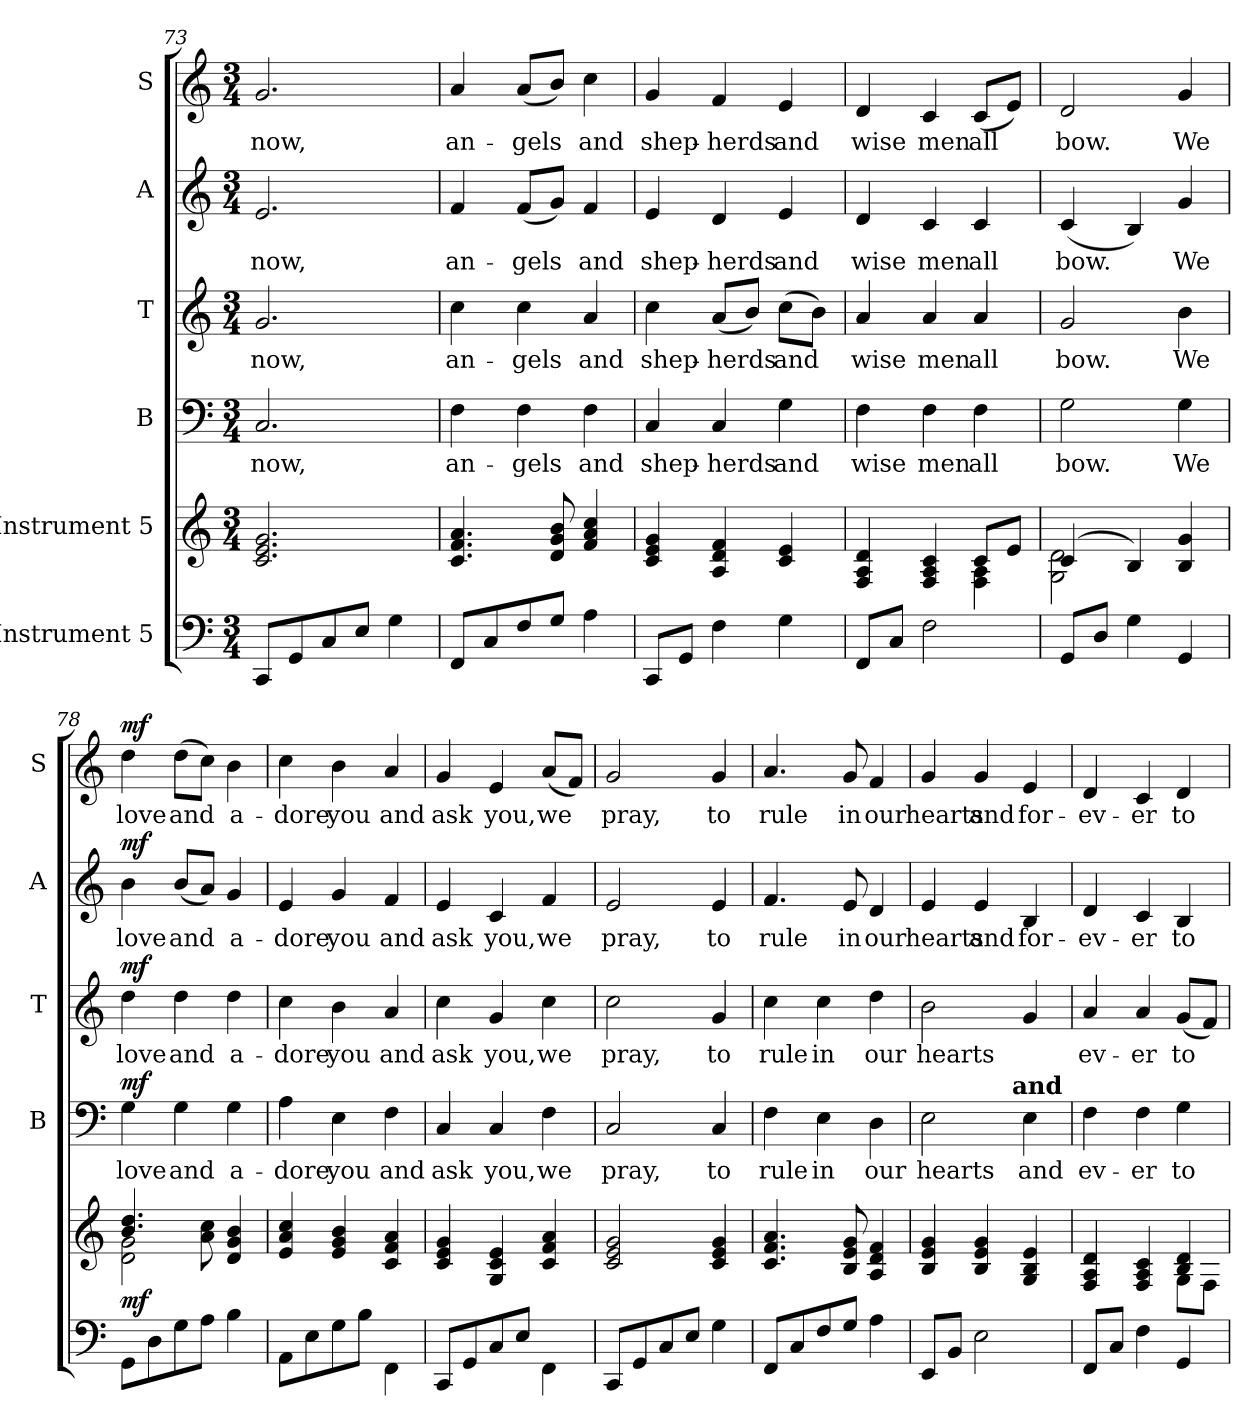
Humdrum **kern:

**kern	**kern	**dynam	**kern	**text	**dynam	**kern	**text	**dynam	**kern	**text	**dynam	**kern	**text	**dynam
*part6	*part5	*part5	*part4	*part4	*part4	*part3	*part3	*part3	*part2	*part2	*part2	*part1	*part1	*part1
*staff6	*staff5	*staff5	*staff4	*staff4	*staff4	*staff3	*staff3	*staff3	*staff2	*staff2	*staff2	*staff1	*staff1	*staff1
*I"Instrument 5	*I"Instrument 5	*	*I"B	*	*	*I"T	*	*	*I"A	*	*	*I"S	*	*
*	*	*	*I'B	*	*	*I'T	*	*	*I'A	*	*	*I'S	*	*
*clefF4	*clefG2	*	*clefF4	*	*	*clefG2	*	*	*clefG2	*	*	*clefG2	*	*
*k[]	*k[]	*	*k[]	*	*	*k[]	*	*	*k[]	*	*	*k[]	*	*
*C:	*C:	*	*C:	*	*	*C:	*	*	*C:	*	*	*C:	*	*
*M3/4	*M3/4	*	*M3/4	*	*	*M3/4	*	*	*M3/4	*	*	*M3/4	*	*
=73	=73	=73	=73	=73	=73	=73	=73	=73	=73	=73	=73	=73	=73	=73
!	!	!	!	!LO:LY:b:cj	!	!	!LO:LY:b:cj	!	!	!LO:LY:b:cj	!	!	!LO:LY:b:cj	!
8CC/L	2.e/ 2.c/ 2.g/	.	2.C/	now,	.	2.g/	now,	.	2.e/	now,	.	2.g/	now,	.
8GG/	.	.	.	.	.	.	.	.	.	.	.	.	.	.
8C/	.	.	.	.	.	.	.	.	.	.	.	.	.	.
8E/J	.	.	.	.	.	.	.	.	.	.	.	.	.	.
4G\	.	.	.	.	.	.	.	.	.	.	.	.	.	.
!!LO:PB:g=z
=74	=74	=74	=74	=74	=74	=74	=74	=74	=74	=74	=74	=74	=74	=74
!	!	!	!	!LO:LY:b:cj	!	!	!LO:LY:b:cj	!	!	!LO:LY:b:cj	!	!	!LO:LY:b:cj	!
8FF/L	4.f/ 4.c/ 4.a/	.	4F\	an-	.	4cc\	an-	.	4f/	an-	.	4a/	an-	.
8C/	.	.	.	.	.	.	.	.	.	.	.	.	.	.
!	!	!	!	!LO:LY:b:cj	!	!	!LO:LY:b:cj	!	!	!LO:LY:b:cj	!	!	!LO:LY:b:cj	!
8F/	.	.	4F\	-gels	.	4cc\	-gels	.	(<8f/L	-gels	.	(<8a/L	-gels	.
!	!	!	!	!	!	!	!	!	!	!LO:LY:b:cj	!	!	!LO:LY:b:cj	!
8G/J	8b/ 8g/ 8d/	.	.	.	.	.	.	.	8g/J)	.	.	8b/J)	.	.
!	!	!	!	!LO:LY:b:cj	!	!	!LO:LY:b:cj	!	!	!LO:LY:b:cj	!	!	!LO:LY:b:cj	!
4A\	4cc/ 4a/ 4f/	.	4F\	and	.	4a/	and	.	4f/	and	.	4cc\	and	.
=75	=75	=75	=75	=75	=75	=75	=75	=75	=75	=75	=75	=75	=75	=75
!	!	!	!	!LO:LY:b:cj	!	!	!LO:LY:b:cj	!	!	!LO:LY:b:cj	!	!	!LO:LY:b:cj	!
8CC/L	4e/ 4c/ 4g/	.	4C/	shep-	.	4cc\	shep-	.	4e/	shep-	.	4g/	shep-	.
8GG/J	.	.	.	.	.	.	.	.	.	.	.	.	.	.
!	!	!	!	!LO:LY:b:cj	!	!	!LO:LY:b:cj	!	!	!LO:LY:b:cj	!	!	!LO:LY:b:cj	!
4F\	4d/ 4A/ 4f/	.	4C/	-herds	.	(<8a/L	-herds	.	4d/	-herds	.	4f/	-herds	.
!	!	!	!	!	!	!	!LO:LY:b:cj	!	!	!	!	!	!	!
.	.	.	.	.	.	8b/J)	.	.	.	.	.	.	.	.
!	!	!	!	!LO:LY:b:cj	!	!	!LO:LY:b:cj	!	!	!LO:LY:b:cj	!	!	!LO:LY:b:cj	!
4G\	4e/ 4c/	.	4G\	and	.	(>8cc\L	and	.	4e/	and	.	4e/	and	.
!	!	!	!	!	!	!	!LO:LY:b:cj	!	!	!	!	!	!	!
.	.	.	.	.	.	8b\J)	.	.	.	.	.	.	.	.
=76	=76	=76	=76	=76	=76	=76	=76	=76	=76	=76	=76	=76	=76	=76
*	*^	*	*	*	*	*	*	*	*	*	*	*	*	*
!	!	!	!	!	!LO:LY:b:cj	!	!	!LO:LY:b:cj	!	!	!LO:LY:b:cj	!	!	!LO:LY:b:cj	!
8FF/L	4d/ 4A/ 4F/	2ryy	.	4F\	wise	.	4a/	wise	.	4d/	wise	.	4d/	wise	.
8C/J	.	.	.	.	.	.	.	.	.	.	.	.	.	.	.
!	!	!	!	!	!LO:LY:b:cj	!	!	!LO:LY:b:cj	!	!	!LO:LY:b:cj	!	!	!LO:LY:b:cj	!
2F\	4c/ 4A/ 4F/	.	.	4F\	men	.	4a/	men	.	4c/	men	.	4c/	men	.
!	!	!	!	!	!LO:LY:b:cj	!	!	!LO:LY:b:cj	!	!	!LO:LY:b:cj	!	!	!LO:LY:b:cj	!
.	8c/L	4F\ 4A\	.	4F\	all	.	4a/	all	.	4c/	all	.	(<8c/L	all	.
!	!	!	!	!	!	!	!	!	!	!	!	!	!	!LO:LY:b:cj	!
.	8e/J	.	.	.	.	.	.	.	.	.	.	.	8e/J)	.	.
=77	=77	=77	=77	=77	=77	=77	=77	=77	=77	=77	=77	=77	=77	=77	=77
!	!	!	!	!	!LO:LY:b:cj	!	!	!LO:LY:b:cj	!	!	!LO:LY:b:cj	!	!	!LO:LY:b:cj	!
8GG/L	(<4c/	2G\ 2d\	.	2G\	bow.	.	2g/	bow.	.	(<4c/	bow.	.	2d/	bow.	.
8D/J	.	.	.	.	.	.	.	.	.	.	.	.	.	.	.
!	!	!	!	!	!	!	!	!	!	!	!LO:LY:b:cj	!	!	!	!
4G\	4B/)	.	.	.	.	.	.	.	.	4B/)	.	.	.	.	.
!	!	!	!	!	!LO:LY:b:cj	!	!	!LO:LY:b:cj	!	!	!LO:LY:b:cj	!	!	!LO:LY:b:cj	!
4GG/	4B/ 4g/	4ryy	.	4G\	We	.	4b\	We	.	4g/	We	.	4g/	We	.
!!LO:PB:g=z
=78	=78	=78	=78	=78	=78	=78	=78	=78	=78	=78	=78	=78	=78	=78	=78
!	!	!	!LO:DY:b	!	!LO:LY:b:cj	!LO:DY:a	!	!LO:LY:b:cj	!LO:DY:a	!	!LO:LY:b:cj	!LO:DY:a	!	!LO:LY:b:cj	!LO:DY:a
8GG\L	4.dd/ 4.b/	2g\ 2d\	mf	4G\	love	mf	4dd\	love	mf	4b\	love	mf	4dd\	love	mf
8D\	.	.	.	.	.	.	.	.	.	.	.	.	.	.	.
!	!	!	!	!	!LO:LY:b:cj	!	!	!LO:LY:b:cj	!	!	!LO:LY:b:cj	!	!	!LO:LY:b:cj	!
8G\	.	.	.	4G\	and	.	4dd\	and	.	(<8b/L	and	.	(>8dd\L	and	.
!	!	!	!	!	!	!	!	!	!	!	!LO:LY:b:cj	!	!	!LO:LY:b:cj	!
8A\J	8cc\ 8a\	.	.	.	.	.	.	.	.	8a/J)	.	.	8cc\J)	.	.
!	!	!	!	!	!LO:LY:b:cj	!	!	!LO:LY:b:cj	!	!	!LO:LY:b:cj	!	!	!LO:LY:b:cj	!
4B\	4b/ 4g/ 4d/	4ryy	.	4G\	a-	.	4dd\	a-	.	4g/	a-	.	4b\	a-	.
=79	=79	=79	=79	=79	=79	=79	=79	=79	=79	=79	=79	=79	=79	=79	=79
!	!	!	!	!	!LO:LY:b:cj	!	!	!LO:LY:b:cj	!	!	!LO:LY:b:cj	!	!	!LO:LY:b:cj	!
*	*v	*v	*	*	*	*	*	*	*	*	*	*	*	*	*
8AA\L	4cc/ 4a/ 4e/	.	4A\	-dore	.	4cc\	-dore	.	4e/	-dore	.	4cc\	-dore	.
8E\	.	.	.	.	.	.	.	.	.	.	.	.	.	.
!	!	!	!	!LO:LY:b:cj	!	!	!LO:LY:b:cj	!	!	!LO:LY:b:cj	!	!	!LO:LY:b:cj	!
8G\	4b/ 4g/ 4e/	.	4E\	you	.	4b\	you	.	4g/	you	.	4b\	you	.
8B\J	.	.	.	.	.	.	.	.	.	.	.	.	.	.
!	!	!	!	!LO:LY:b:cj	!	!	!LO:LY:b:cj	!	!	!LO:LY:b:cj	!	!	!LO:LY:b:cj	!
4FF\	4a/ 4f/ 4c/	.	4F\	and	.	4a/	and	.	4f/	and	.	4a/	and	.
=80	=80	=80	=80	=80	=80	=80	=80	=80	=80	=80	=80	=80	=80	=80
!	!	!	!	!LO:LY:b:cj	!	!	!LO:LY:b:cj	!	!	!LO:LY:b:cj	!	!	!LO:LY:b:cj	!
8CC/L	4g/ 4e/ 4c/	.	4C/	ask	.	4cc\	ask	.	4e/	ask	.	4g/	ask	.
8GG/	.	.	.	.	.	.	.	.	.	.	.	.	.	.
!	!	!	!	!LO:LY:b:cj	!	!	!LO:LY:b:cj	!	!	!LO:LY:b:cj	!	!	!LO:LY:b:cj	!
8C/	4e/ 4c/ 4G/	.	4C/	you,	.	4g/	you,	.	4c/	you,	.	4e/	you,	.
8E/J	.	.	.	.	.	.	.	.	.	.	.	.	.	.
!	!	!	!	!LO:LY:b:cj	!	!	!LO:LY:b:cj	!	!	!LO:LY:b:cj	!	!	!LO:LY:b:cj	!
4FF\	4a/ 4f/ 4c/	.	4F\	we	.	4cc\	we	.	4f/	we	.	(<8a/L	we	.
!	!	!	!	!	!	!	!	!	!	!	!	!	!LO:LY:b:cj	!
.	.	.	.	.	.	.	.	.	.	.	.	8f/J)	.	.
=81	=81	=81	=81	=81	=81	=81	=81	=81	=81	=81	=81	=81	=81	=81
!	!	!	!	!LO:LY:b:cj	!	!	!LO:LY:b:cj	!	!	!LO:LY:b:cj	!	!	!LO:LY:b:cj	!
8CC/L	2e/ 2c/ 2g/	.	2C/	pray,	.	2cc\	pray,	.	2e/	pray,	.	2g/	pray,	.
8GG/	.	.	.	.	.	.	.	.	.	.	.	.	.	.
8C/	.	.	.	.	.	.	.	.	.	.	.	.	.	.
8E/J	.	.	.	.	.	.	.	.	.	.	.	.	.	.
!	!	!	!	!LO:LY:b:cj	!	!	!LO:LY:b:cj	!	!	!LO:LY:b:cj	!	!	!LO:LY:b:cj	!
4G\	4g/ 4e/ 4c/	.	4C/	to	.	4g/	to	.	4e/	to	.	4g/	to	.
!!LO:PB:g=z
=82	=82	=82	=82	=82	=82	=82	=82	=82	=82	=82	=82	=82	=82	=82
!	!	!	!	!LO:LY:b:cj	!	!	!LO:LY:b:cj	!	!	!LO:LY:b:cj	!	!	!LO:LY:b:cj	!
8FF/L	4.f/ 4.c/ 4.a/	.	4F\	rule	.	4cc\	rule	.	4.f/	rule	.	4.a/	rule	.
8C/	.	.	.	.	.	.	.	.	.	.	.	.	.	.
!	!	!	!	!LO:LY:b:cj	!	!	!LO:LY:b:cj	!	!	!	!	!	!	!
8F/	.	.	4E\	in	.	4cc\	in	.	.	.	.	.	.	.
!	!	!	!	!	!	!	!	!	!	!LO:LY:b:cj	!	!	!LO:LY:b:cj	!
8G/J	8g/ 8B/ 8e/	.	.	.	.	.	.	.	8e/	in	.	8g/	in	.
!	!	!	!	!LO:LY:b:cj	!	!	!LO:LY:b:cj	!	!	!LO:LY:b:cj	!	!	!LO:LY:b:cj	!
4A\	4f/ 4d/ 4A/	.	4D\	our	.	4dd\	our	.	4d/	our	.	4f/	our	.
=83	=83	=83	=83	=83	=83	=83	=83	=83	=83	=83	=83	=83	=83	=83
!	!	!	!	!LO:LY:b:cj	!	!	!LO:LY:b:cj	!	!	!LO:LY:b:cj	!	!	!LO:LY:b:cj	!
*	*	*	*^	*	*	*	*	*	*	*	*	*	*	*
8EE/L	4g/ 4B/ 4e/	.	2E\	4...ryy	hearts	.	2b\	hearts	.	4e/	hearts	.	4g/	hearts	.
8BB/J	.	.	.	.	.	.	.	.	.	.	.	.	.	.	.
!	!	!	!	!	!	!	!	!	!	!	!LO:LY:b:cj	!	!	!LO:LY:b:cj	!
2E\	4e/ 4B/ 4g/	.	.	.	.	.	.	.	.	4e/	and	.	4g/	and	.
!	!	!	!	!LO:TX:a:B:t=and	!	!	!	!	!	!	!	!	!	!	!
.	.	.	.	4ryy	.	.	.	.	.	.	.	.	.	.	.
!	!	!	!	!	!LO:LY:b:cj	!	!	!LO:LY:b:cj	!	!	!LO:LY:b:cj	!	!	!LO:LY:b:cj	!
.	4e/ 4B/ 4G/	.	4E\	.	and	.	4g/	.	.	4B/	for-	.	4e/	for-	.
.	.	.	.	32ryy	.	.	.	.	.	.	.	.	.	.	.
=84	=84	=84	=84	=84	=84	=84	=84	=84	=84	=84	=84	=84	=84	=84	=84
*	*^	*	*	*	*	*	*	*	*	*	*	*	*	*	*
!	!	!	!	!	!	!LO:LY:b:cj	!	!	!LO:LY:b:cj	!	!	!LO:LY:b:cj	!	!	!LO:LY:b:cj	!
*	*	*	*	*v	*v	*	*	*	*	*	*	*	*	*	*	*
8FF/L	4d/ 4F/ 4A/	2ryy	.	4F\	ev-	.	4a/	ev-	.	4d/	-ev-	.	4d/	-ev-	.
8C/J	.	.	.	.	.	.	.	.	.	.	.	.	.	.	.
!	!	!	!	!	!LO:LY:b:cj	!	!	!LO:LY:b:cj	!	!	!LO:LY:b:cj	!	!	!LO:LY:b:cj	!
4F\	4c/ 4A/ 4F/	.	.	4F\	-er	.	4a/	-er	.	4c/	-er	.	4c/	-er	.
!	!	!	!	!	!LO:LY:b:cj	!	!	!LO:LY:b:cj	!	!	!LO:LY:b:cj	!	!	!LO:LY:b:cj	!
4GG/	4B/ 4d/	8G\L	.	4G\	to	.	(<8g/L	to	.	4B/	to	.	4d/	to	.
!	!	!	!	!	!	!	!	!LO:LY:b:cj	!	!	!	!	!	!	!
.	.	8F\J	.	.	.	.	8f/J)	.	.	.	.	.	.	.	.
*	*v	*v	*	*	*	*	*	*	*	*	*	*	*	*	*
=	=	=	=	=	=	=	=	=	=	=	=	=	=	=
*-	*-	*-	*-	*-	*-	*-	*-	*-	*-	*-	*-	*-	*-	*-
